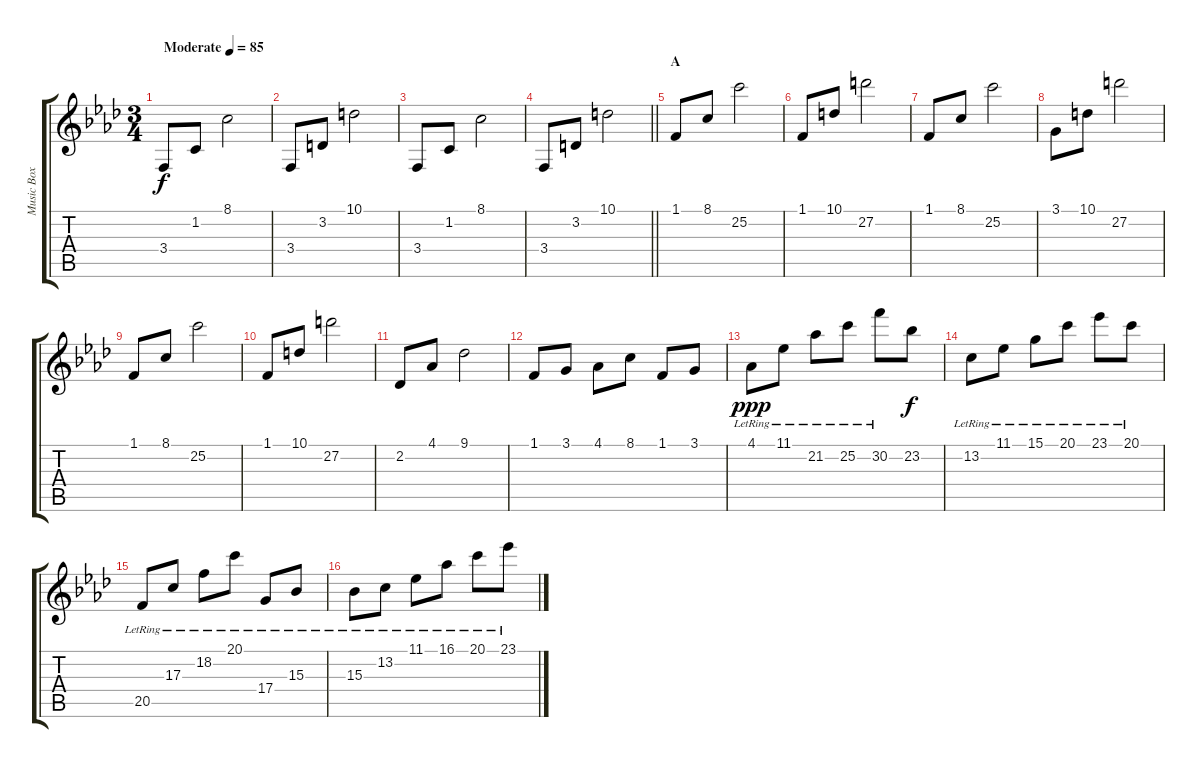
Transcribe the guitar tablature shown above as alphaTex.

\track ("Music Box" "Music Box") {instrument musicbox}
\staff {score tabs}
\tuning (E4 B3 G3 D3 A2 E2) {hide}
\ts (3 4)
\tempo (85 "Moderate")
\clef g2
\ks fminor
3.4.8{dy f instrument musicbox} 1.2.8 8.1.2 |
3.4.8 3.2.8 10.1.2 |
3.4.8 1.2.8 8.1.2 |
\barLineRight lightlight
3.4.8 3.2.8 10.1.2 |
\section ("" "A")
1.1.8 8.1.8 25.2.2 |
1.1.8 10.1.8 27.2.2 |
1.1.8 8.1.8 25.2.2 |
3.1.8 10.1.8 27.2.2 |
1.1.8 8.1.8 25.2.2 |
1.1.8 10.1.8 27.2.2 |
2.2.8 4.1.8 9.1.2 |
1.1.8 3.1.8 4.1.8 8.1.8 1.1.8 3.1.8 |
4.1{lr}.8{dy ppp} 11.1{lr}.8 21.2{lr}.8 25.2{lr}.8 30.2{lr}.8 23.2.8{dy f} |
13.2{lr}.8 11.1{lr}.8 15.1{lr}.8 20.1{lr}.8 23.1{lr}.8 20.1{lr}.8 |
20.5{lr}.8 17.3{lr}.8 18.2{lr}.8 20.1{lr}.8 17.4{lr}.8 15.3{lr}.8 |
15.3{lr}.8 13.2{lr}.8 11.1{lr}.8 16.1{lr}.8 20.1{lr}.8 23.1{lr}.8
